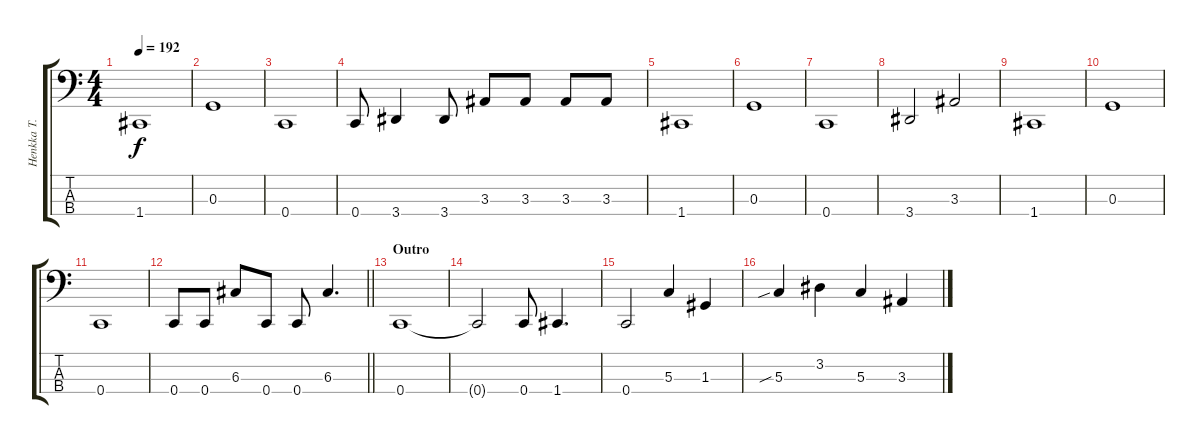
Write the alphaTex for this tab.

\track ("Henkka T. Blacksmith" "Henkka T. ") {instrument electricbasspick}
\staff {score tabs}
\tuning (F2 C2 G1 C1) {hide}
\ts (4 4)
\tempo 192
\clef f4
\ks c
1.4.1{dy f} |
0.3.1 |
0.4.1 |
0.4.8 3.4.4 3.4.8 3.3.8 3.3.8 3.3.8 3.3.8 |
1.4.1 |
0.3.1 |
0.4.1 |
3.4.2 3.3.2 |
1.4.1 |
0.3.1 |
0.4.1 |
\barLineRight lightlight
0.4.8 0.4.8 6.3.8 0.4.8 0.4.8 6.3.4{d} |
\section ("" "Outro")
0.4.1 |
0.4{t}.2 0.4.8 1.4.4{d} |
0.4.2 5.3.4 1.3.4 |
5.3{sib}.4 3.2.4 5.3.4 3.3.4
